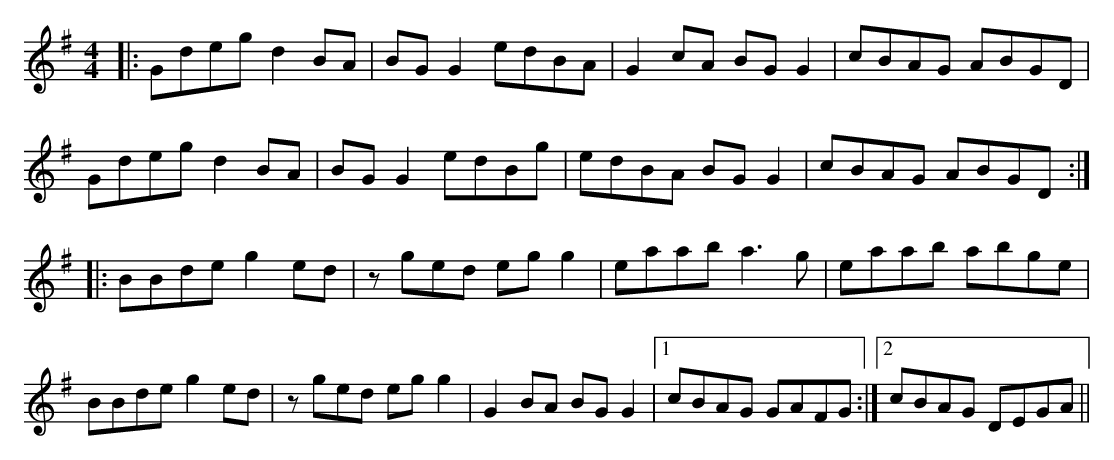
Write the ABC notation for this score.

X:1
M:4/4
K:G
|:Gdeg d2 BA|BG G2 edBA|G2 cA BG G2|cBAG ABGD|
Gdeg d2 BA|BG G2 edBg|edBA BG G2|cBAG ABGD:|
|:BBde g2 ed|z ged egg2|eaab a3g|eaab abge|
BBde g2 ed|z ged egg2|G2 BA BG G2|1 cBAG GAFG:|2 cBAG DEGA||
